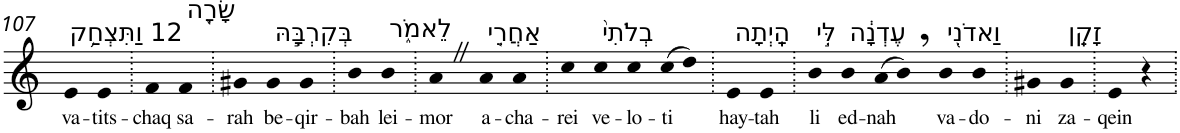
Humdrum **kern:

**kern	**text
*part1	*part1
*staff1	*staff1
*I"Piano	*
*I'Pno	*
!!LO:PB:g=z
*clefG2	*
*k[]	*
=107	=107
!LO:TX:a:t=12 וַתִּצְחַ֥ק	!
!	!LO:LY:b
4e	va-
!	!LO:LY:b
4e	-tits-
=108.	=108.
!	!LO:LY:b
4f	-chaq
!LO:TX:a:t=שָׂרָ֖ה	!
!	!LO:LY:b
4f	sa-
=109.	=109.
!	!LO:LY:b
4g#X	-rah
!LO:TX:a:t=בְּקִרְבָּ֣הּ	!
!	!LO:LY:b
4g#	be-
!	!LO:LY:b
4g#	-qir-
=110.	=110.
!	!LO:LY:b
4b	-bah
!LO:TX:a:t=לֵאמֹ֑ר	!
!	!LO:LY:b
4b	lei-
=111.	=111.
!	!LO:LY:b
4aZ	-mor
!LO:TX:a:t=אַחֲרֵ֤י	!
!	!LO:LY:b
4a	a-
!	!LO:LY:b
4a	-cha-
=112.	=112.
!	!LO:LY:b
4cc	-rei
!LO:TX:a:t=בְלֹתִי֙	!
!	!LO:LY:b
4cc	ve-
!	!LO:LY:b
4cc	-lo-
!	!LO:LY:b
(>8cc	-ti
8dd)	.
=113.	=113.
!LO:TX:a:t=הָֽיְתָה	!
!	!LO:LY:b
4e	hay-
!	!LO:LY:b
4e	-tah
=114.	=114.
!LO:TX:a:t=לִּ֣י	!
!	!LO:LY:b
4b	li
!LO:TX:a:t=עֶדְנָ֔ה	!
!	!LO:LY:b
4b	ed-
!	!LO:LY:b
(>8a	-nah
8b,)	.
!LO:TX:a:t=וַאדֹנִ֖י	!
!	!LO:LY:b
4b	va-
!	!LO:LY:b
4b	-do-
=115.	=115.
!	!LO:LY:b
4g#X	-ni
!LO:TX:a:t=זָקֵֽן	!
!	!LO:LY:b
4g#	za-
=116.	=116.
!	!LO:LY:b
4e	-qein
4r	.
=.	=.
*-	*-
